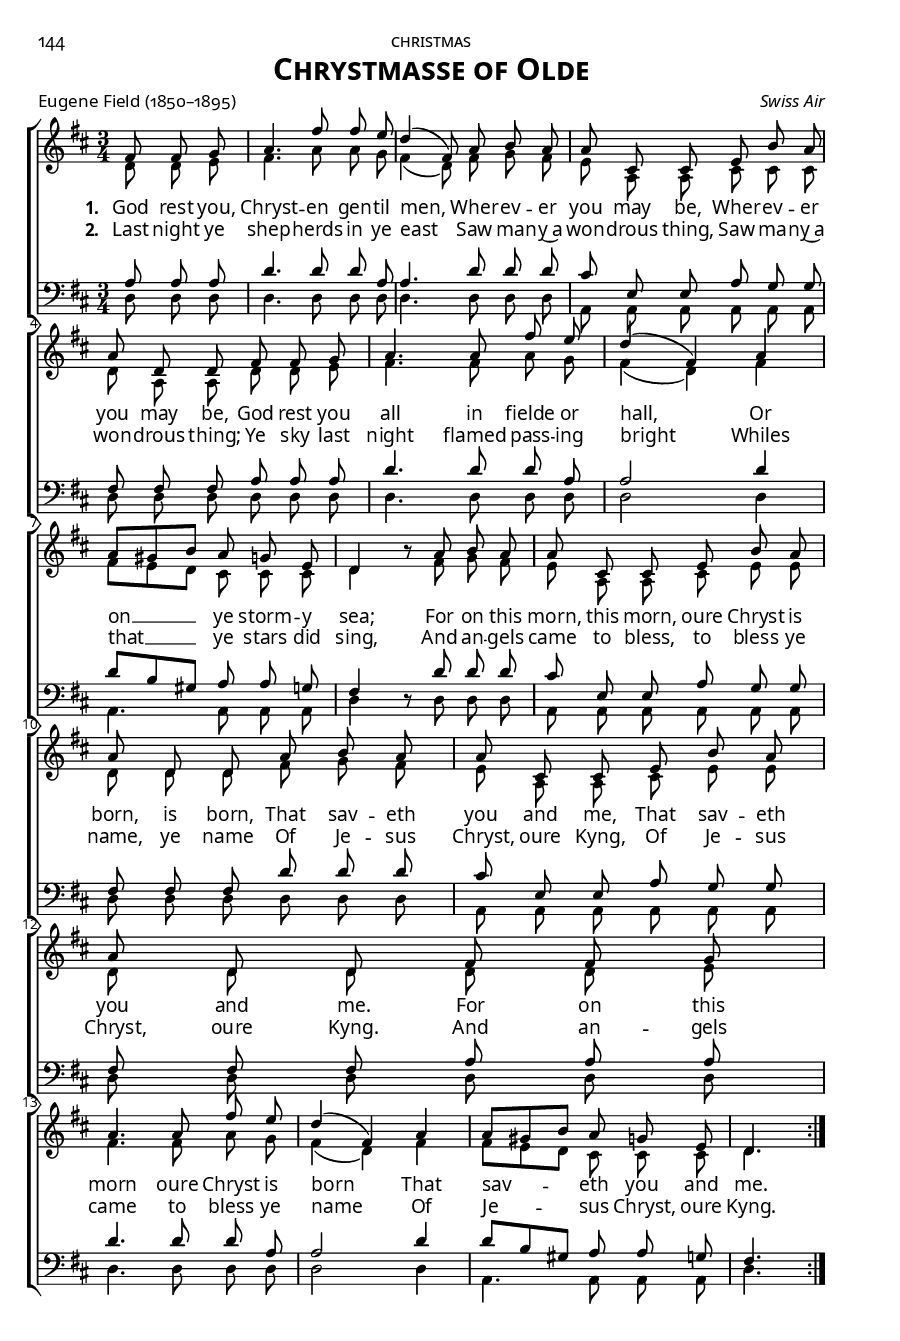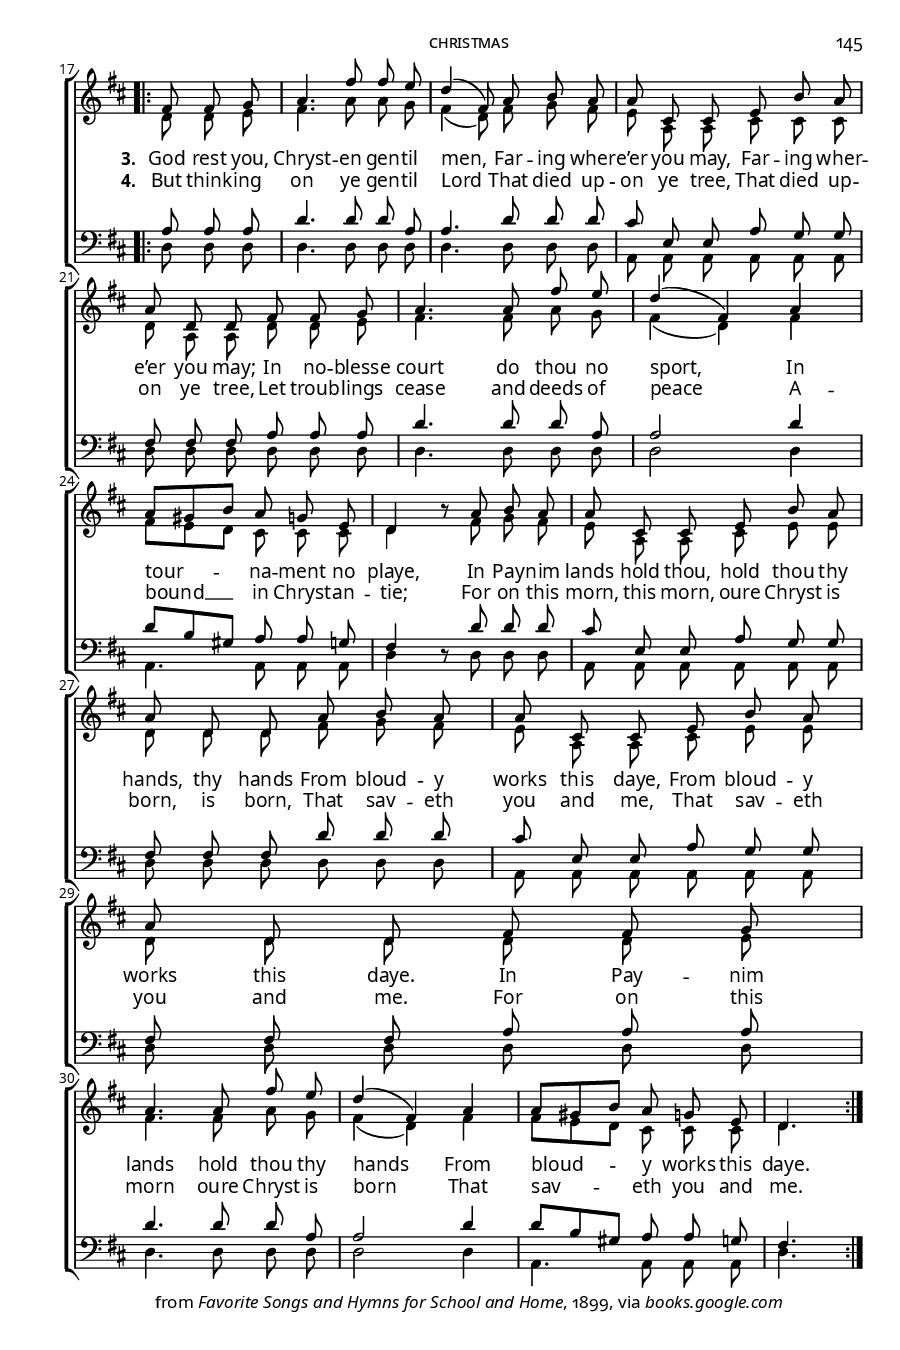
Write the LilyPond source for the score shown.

\version "2.14.2"
\include "util.ly"
\version "2.14.2"
#(set-global-staff-size 15) \paper{ #(define fonts (make-pango-font-tree "GoudyOlSt BT" "Garamond Premier Pro" "Garamond Premier Pro" (/ 15 20))) }
\header {
  title = \markup{\override #'(font-name . "Garamond Premier Pro Semibold"){ \abs-fontsize #15 \smallCapsOldStyle"Chrystmasse of Olde"}}
  poet = \markup\oldStyleNum"Eugene Field (1850–1895)"
  composer = \markup\italic "Swiss Air"
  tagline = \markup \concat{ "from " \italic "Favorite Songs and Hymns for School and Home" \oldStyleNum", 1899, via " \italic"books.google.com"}
}
\paper {
  %print-all-headers = ##f
  paper-height = 9\in
  paper-width = 6\in
  indent = 0\in
  %system-system-spacing = #'((basic-distance . 10) (padding . 0))
  system-system-spacing =
    #'((basic-distance . 0)
       (minimum-distance . 0)
       (padding . -5)
       (stretchability . 100))
  markup-system-spacing =
    #'((basic-distance . 0)
       (minimum-distance . 0)
       (padding . -0.5)
       (stretchability . 0))
  ragged-last-bottom = ##f
  ragged-bottom = ##f
  two-sided = ##t
  inner-margin = 0.5\in
  outer-margin = 0.25\in
  top-margin = 0.25\in
  bottom-margin = 0.25\in
  first-page-number = #144
  print-first-page-number = ##t
  headerLine = \markup{\override #'(font-name . "Garamond Premier Pro") \smallCapsOldStyle"christmas"}
  oddHeaderMarkup = \markup\fill-line{
     \override #'(font-name . "Garamond Premier Pro")\abs-fontsize #8.5
     \combine 
        \fill-line{"" \on-the-fly #print-page-number-check-first
        \oldStylePageNum""
        }
        \fill-line{\headerLine}
  }
  evenHeaderMarkup = \markup {
     \override #'(font-name . "Garamond Premier Pro")\abs-fontsize #8.5
     \combine
        \on-the-fly #print-page-number-check-first
        \oldStylePageNum""
        \fill-line{\headerLine}
  }
}
global = {
  \key d \major
  \time 3/4
  \autoBeamOff
  \override DynamicLineSpanner #'staff-padding = #0.0
  \override DynamicLineSpanner #'Y-extent = #'(-1 . 1)
}

sopMusic = \relative c' {
  \repeat volta 2 {
    \partial 8*3 fis8 fis g |
    a4. fis'8 fis e |
    d4( fis,8) a b a |
    a cis, cis e b' a | \break
    
    a d, d fis fis g |
    a4. a8 fis' e |
    d4( fis,) a | \break
    a8[ gis b] a g e |
    
    d4 b'8\rest a b a |
    a cis, cis e b' a | \break
    a d, d a' b a |
    a cis, cis e b' a |
    
    a d, d fis fis g | \break
    a4. a8 fis' e |
    d4( fis,) a |
    a8[ gis b] a g e |
    \partial 8*3 d4. \break
  }
  \pageBreak
}
sopWords = \lyricmode {
  
}

altoMusic = \relative c' {
  d8 d e |
  fis4. a8 a g |
  fis4( d8) fis g fis |
  e a, a cis cis cis |
  
  d a a d d e |
  fis4. fis8 a g |
  fis4( d) fis |
  fis8[ e d] cis cis cis |
  
  d4 s8 fis g fis |
  e a, a cis e e |
  d d d fis g fis |
  e a, a cis e e |
  
  d d d d d e |
  fis4. fis8 a g |
  fis4( d) fis |
  fis8[ e d] cis cis cis |
  d4.
}
altoWords = \lyricmode {
  \dropLyricsIX
  \set stanza = #"1. "
  God rest you, Chryst -- en gen -- til men, 
    Wher -- ev -- er you may be,
    Wher -- ev -- er you may be,
  God rest you all in fielde or hall,
    Or on __ ye storm -- y sea; 
  For on this morn, this morn, oure Chryst is born, is born,
    That sav -- eth you and me,
    That sav -- eth you and me.
  For on this morn oure Chryst is born
    That sav -- eth you and me.
    
  \set stanza = #"3. "
  God rest you, Chryst -- en gen -- til men, 
    Far -- ing wher -- e’er you may,
    Far -- ing wher -- e’er you may;
  In no -- blesse court do thou no sport,
    In tour -- na -- ment no playe, 
  In Pay -- nim lands hold thou, hold thou thy hands, thy hands
    From bloud -- y works this daye,
    From bloud -- y works this daye.
  In Pay -- nim lands hold thou thy hands
    From bloud -- y works this daye.
}
altoWordsII = \lyricmode {
  \dropLyricsIX
%\markup\italic
  \set stanza = #"2. "
  Last night ye shep -- herds in ye east 
    Saw ma -- ny~a won -- drous thing,
    Saw ma -- ny~a won -- drous thing;
  Ye sky last night flamed pass -- ing bright
    Whiles that __ ye stars did sing, 
  And an -- gels came to bless, to bless ye name, ye name
    Of Je -- sus Chryst, oure Kyng,
    Of Je -- sus Chryst, oure Kyng.
  And an -- gels came to bless ye name
    Of Je -- sus Chryst, oure Kyng.
    
  \set stanza = #"4. "
  But think -- ing on ye gen -- til Lord 
    That died up -- on ye tree,
    That died up -- on ye tree,
  Let troub -- lings cease and deeds of peace
    A -- bound __ in Chryst -- an -- tie;
  For on this morn, this morn, oure Chryst is born, is born,
    That sav -- eth you and me,
    That sav -- eth you and me.
  For on this morn oure Chryst is born
    That sav -- eth you and me.
}
altoWordsIII = \lyricmode {
}
altoWordsIV = \lyricmode {
}
altoWordsV = \lyricmode {
  \set stanza = #"5. "
  \set ignoreMelismata = ##t
}
altoWordsVI = \lyricmode {
  \set stanza = #"6. "
  \set ignoreMelismata = ##t
}
tenorMusic = \relative c' {
  a8 a a |
  d4. d8 d a |
  a4. d8 d d |
  cis e, e a g g |
  
  fis fis fis a a a |
  d4. d8 d a |
  a2 d4 |
  d8[ b gis] a a g |
  
  fis4 s8 d' d d |
  cis e, e a g g |
  fis fis fis d' d d |
  cis e, e a g g |
  
  fis fis fis a a a |
  d4. d8 d a |
  a2 d4 |
  d8[ b gis] a a g |
  fis4.
}
tenorWords = \lyricmode {

}

bassMusic = \relative c {
  d8 d d |
  d4. d8 d d |
  d4. d8 d d |
  a a a a a a |
  
  d d d d d d |
  d4. d8 d d |
  d2 d4 |
  a4. a8 a a |
  
  d4 d8\rest d d d |
  a a a a a a |
  d d d d d d |
  a a a a a a |
  
  d d d d d d |
  d4. d8 d d |
  d2 d4 |
  a4. a8 a a |
  d4.
}
bassWords = \lyricmode {

}

pianoRH = \relative c' {
  
}
pianoLH = \relative c' {
  
}

\score {
  <<
   \new ChoirStaff <<
    \new Staff = women <<
      \new Voice = "sopranos" { \voiceOne << \global \repeat unfold 2 \sopMusic >> }
      \new Voice = "altos" { \voiceTwo << \global \repeat unfold 2 \altoMusic >> }
    >>
    \new Lyrics \with { alignAboveContext = #"women" \override VerticalAxisGroup #'nonstaff-relatedstaff-spacing = #'((basic-distance . 1))} \lyricsto "sopranos" \sopWords
    \new Lyrics = "altosVI"  \with { alignBelowContext = #"women" } \lyricsto "altos" \altoWordsVI
    \new Lyrics = "altosV"  \with { alignBelowContext = #"women" } \lyricsto "altos" \altoWordsV
    \new Lyrics = "altosIV"  \with { alignBelowContext = #"women" } \lyricsto "altos" \altoWordsIV
    \new Lyrics = "altosIII"  \with { alignBelowContext = #"women" } \lyricsto "altos" \altoWordsIII
    \new Lyrics = "altosII"  \with { alignBelowContext = #"women" } \lyricsto "altos" \altoWordsII
    \new Lyrics = "altos"  \with { alignBelowContext = #"women" \override VerticalAxisGroup #'nonstaff-relatedstaff-spacing = #'((padding . -0.5)) } \lyricsto "altos" \altoWords
   \new Staff = men <<
      \clef bass
      \new Voice = "tenors" { \voiceOne << \global \repeat unfold 2 \tenorMusic >> }
      \new Voice = "basses" { \voiceTwo << \global \repeat unfold 2 \bassMusic >> }
    >>
    \new Lyrics \with { alignAboveContext = #"men" \override VerticalAxisGroup #'nonstaff-relatedstaff-spacing = #'((basic-distance . 1)) } \lyricsto "tenors" \tenorWords
    \new Lyrics \with { alignBelowContext = #"men" \override VerticalAxisGroup #'nonstaff-relatedstaff-spacing = #'((basic-distance . 1)) } \lyricsto "basses" \bassWords
  >>
%    \new PianoStaff << \new Staff { \new Voice { \pianoRH } } \new Staff { \clef "bass" \pianoLH } >>
  >>
  \layout {
    \context {
      \Score
      %\override SpacingSpanner #'base-shortest-duration = #(ly:make-moment 1 8)
      %\override SpacingSpanner #'common-shortest-duration = #(ly:make-moment 1 4)
    }
    \context {
      % Remove all empty staves
      % \Staff \RemoveEmptyStaves \override VerticalAxisGroup #'remove-first = ##t
    }
    \context {
      \Lyrics
      \override LyricText #'X-offset = #center-on-word
    }
  }
  \midi {
    \tempo 4 = 90
    \set Staff.midiInstrument = "flute"
  
    \context {
      \Voice
      \remove "Dynamic_performer"
    }
  }
}
